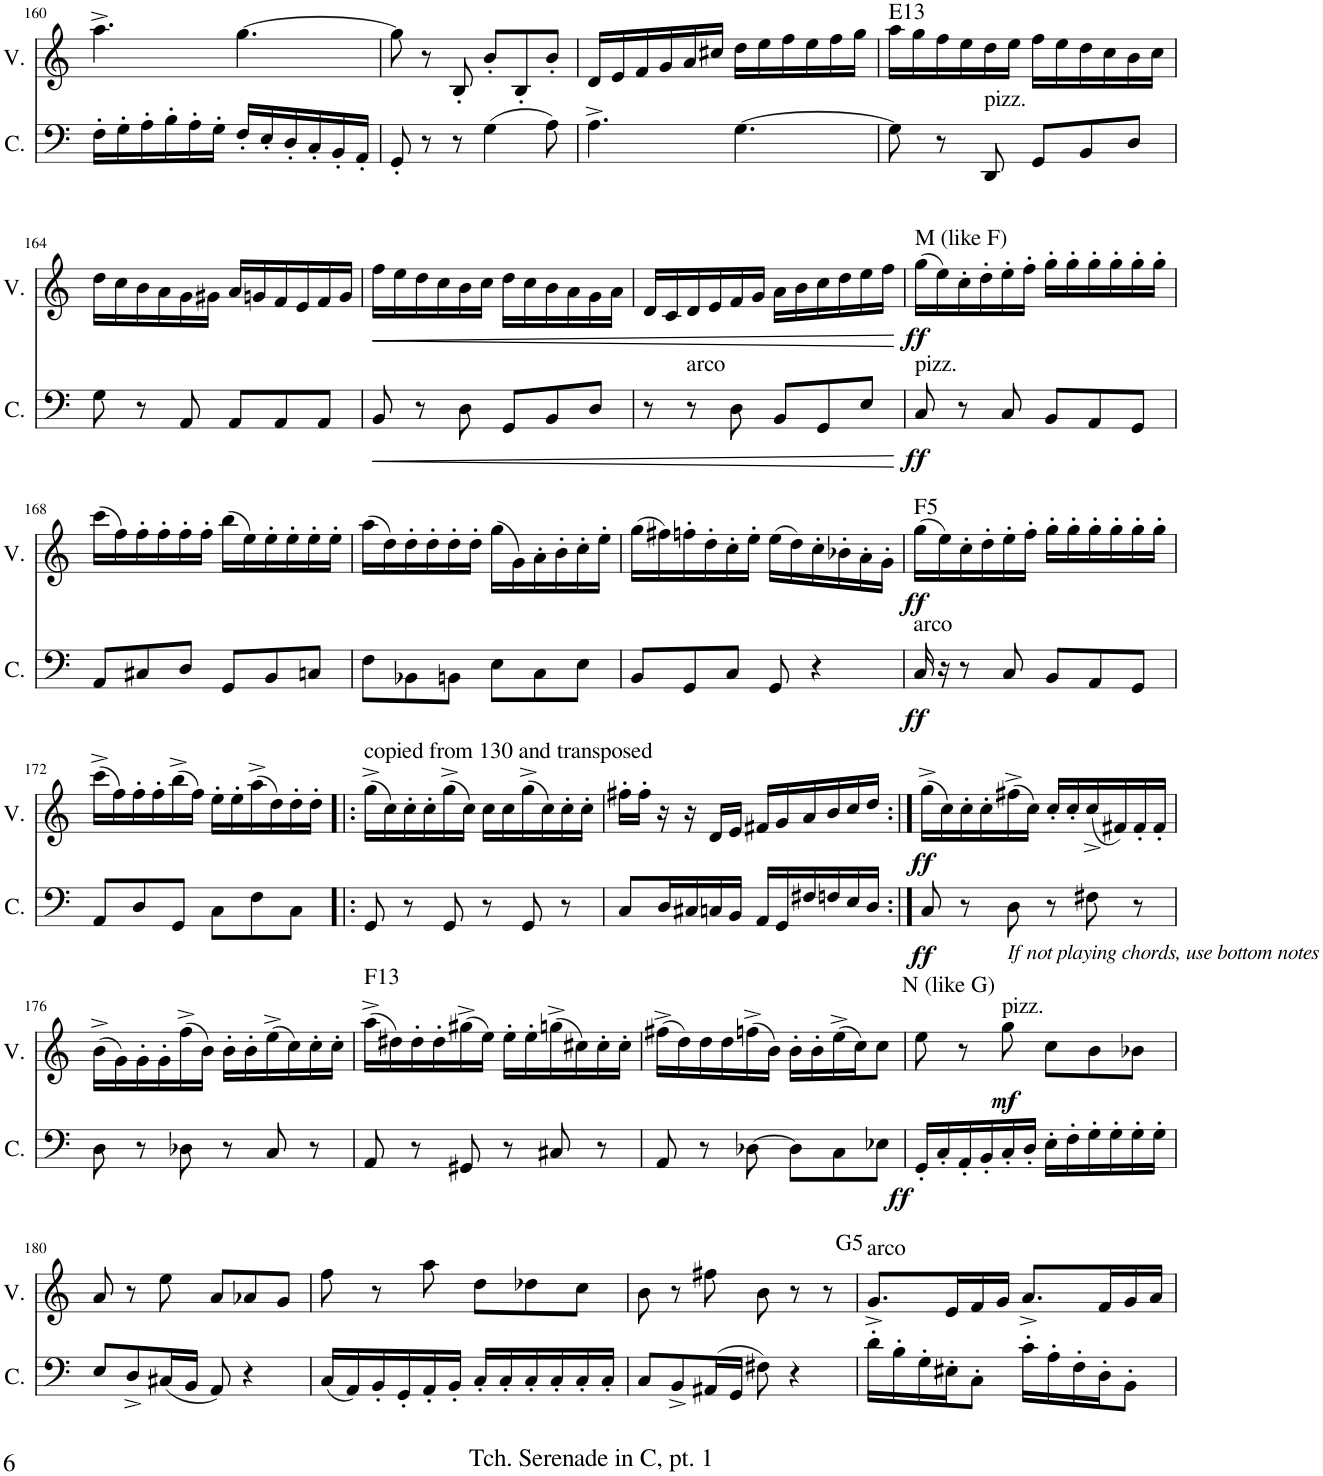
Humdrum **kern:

**kern	**dynam	**kern	**dynam
*part2	*part2	*part1	*part1
*staff2	*staff2	*staff1	*staff1
*I"Cello	*	*I"Vln.	*
*I'C.	*	*I'V.	*
!!LO:PB:g=z
*clefF4	*	*clefG2	*
*k[]	*	*k[]	*
*M6/8	*	*M6/8	*
=160	=160	=160	=160
16F'\LL	.	4.aa^\	.
16G'\	.	.	.
16A'\	.	.	.
16B'\	.	.	.
16A'\	.	.	.
16G'\JJ	.	.	.
16F'/LL	.	[4.gg\	.
16E'/	.	.	.
16D'/	.	.	.
16C'/	.	.	.
16BB'/	.	.	.
16AA'/JJ	.	.	.
=161	=161	=161	=161
8GG'/	.	8gg\]	.
8r	.	8r	.
8r	.	8B'/	.
(4G\	.	8b'/L	.
.	.	8B'/	.
8A\)	.	8b'/J	.
=162	=162	=162	=162
4.A^\	.	16d/LL	.
.	.	16e/	.
.	.	16f/	.
.	.	16g/	.
.	.	16a/	.
.	.	16cc#X/JJ	.
[4.G\	.	16dd\LL	.
.	.	16ee\	.
.	.	16ff\	.
.	.	16ee\	.
.	.	16ff\	.
.	.	16gg\JJ	.
=163	=163	=163	=163
!	!	!LO:TX:a:t=E13	!
8G\]	.	16aa\LL	.
.	.	16gg\	.
8r	.	16ff\	.
.	.	16ee\	.
!LO:TX:a:t=pizz.	!	!	!
8DD/	.	16dd\	.
.	.	16ee\JJ	.
8GG/L	.	16ff\LL	.
.	.	16ee\	.
8BB/	.	16dd\	.
.	.	16cc\	.
8D/J	.	16b\	.
.	.	16cc\JJ	.
!!LO:LB:g=z
=164	=164	=164	=164
8G\	.	16dd\LL	.
.	.	16cc\	.
8r	.	16b\	.
.	.	16a\	.
8AA/	.	16g\	.
.	.	16g#X\JJ	.
8AA/L	.	16a/LL	.
.	.	16gn/	.
8AA/	.	16f/	.
.	.	16e/	.
8AA/J	.	16f/	.
.	.	16g/JJ	.
=165	=165	=165	=165
!	!LO:HP:b	!	!LO:HP:b
8BB/	<	16ff\LL	<
.	.	16ee\	.
8r	.	16dd\	.
.	.	16cc\	.
8D\	.	16b\	.
.	.	16cc\JJ	.
8GG/L	.	16dd\LL	.
.	.	16cc\	.
8BB/	.	16b\	.
.	.	16a\	.
8D/J	.	16g\	.
.	.	16a\JJ	.
=166	=166	=166	=166
8r	.	16d/LL	.
.	.	16c/	.
!LO:TX:a:t=arco	!	!	!
8r	.	16d/	.
.	.	16e/	.
8D\	.	16f/	.
.	.	16g/JJ	.
8BB/L	.	16a\LL	.
.	.	16b\	.
8GG/	.	16cc\	.
.	.	16dd\	.
8E/J	.	16ee\	.
.	.	16ff\JJ	.
.	[	.	[
=167	=167	=167	=167
!	!	!LO:TX:a:t=M (like F)	!
!LO:TX:a:t=pizz.	!	!	!
!	!LO:DY:b	!	!LO:DY:b
8C/	ff	(16gg\LL	ff
.	.	16ee\)	.
8r	.	16cc'\	.
.	.	16dd'\	.
8C/	.	16ee'\	.
.	.	16ff'\JJ	.
8BB/L	.	16gg'\LL	.
.	.	16gg'\	.
8AA/	.	16gg'\	.
.	.	16gg'\	.
8GG/J	.	16gg'\	.
.	.	16gg'\JJ	.
!!LO:LB:g=z
=168	=168	=168	=168
8AA/L	.	(16ccc\LL	.
.	.	16ff\)	.
8C#X/	.	16ff'\	.
.	.	16ff'\	.
8D/J	.	16ff'\	.
.	.	16ff'\JJ	.
8GG/L	.	(16bb\LL	.
.	.	16ee\)	.
8BB/	.	16ee'\	.
.	.	16ee'\	.
8Cn/J	.	16ee'\	.
.	.	16ee'\JJ	.
=169	=169	=169	=169
8F\L	.	(16aa\LL	.
.	.	16dd\)	.
8BB-X\	.	16dd'\	.
.	.	16dd'\	.
8BBn\J	.	16dd'\	.
.	.	16dd'\JJ	.
8E\L	.	(16gg\LL	.
.	.	16g\)	.
8C\	.	16a'\	.
.	.	16b'\	.
8E\J	.	16cc'\	.
.	.	16ee'\JJ	.
=170	=170	=170	=170
8BB/L	.	(16gg\LL	.
.	.	16ff#X\)	.
8GG/	.	16ffn'\	.
.	.	16dd'\	.
8C/J	.	16cc'\	.
.	.	16ee'\JJ	.
8GG/	.	(16ee\LL	.
.	.	16dd\)	.
4r	.	16cc'\	.
.	.	16b-X'\	.
.	.	16a'\	.
.	.	16g'\JJ	.
=171	=171	=171	=171
!	!	!LO:TX:a:t=F5	!
!LO:TX:a:t=arco	!	!	!
!	!LO:DY:b	!	!LO:DY:b
16C/	ff	(16gg\LL	ff
16r	.	16ee\)	.
8r	.	16cc'\	.
.	.	16dd'\	.
8C/	.	16ee'\	.
.	.	16ff'\JJ	.
8BB/L	.	16gg'\LL	.
.	.	16gg'\	.
8AA/	.	16gg'\	.
.	.	16gg'\	.
8GG/J	.	16gg'\	.
.	.	16gg'\JJ	.
!!LO:LB:g=z
=172	=172	=172	=172
8AA/L	.	(16ccc^\LL	.
.	.	16ff\)	.
8D/	.	16ff'\	.
.	.	16ff'\	.
8GG/J	.	(16bb^\	.
.	.	16ff\JJ)	.
8C\L	.	16ee'\LL	.
.	.	16ee'\	.
8F\	.	(16aa^\	.
.	.	16dd\)	.
8C\J	.	16dd'\	.
.	.	16dd'\JJ	.
=173!|:	=173!|:	=173!|:	=173!|:
!	!	!LO:TX:a:t=copied from 130 and transposed	!
8GG/	.	(16gg^\LL	.
.	.	16cc\)	.
8r	.	16cc'\	.
.	.	16cc'\	.
8GG/	.	(16gg^\	.
.	.	16cc\JJ)	.
8r	.	16cc\LL	.
.	.	16cc\	.
8GG/	.	(16gg^\	.
.	.	16cc\)	.
8r	.	16cc'\	.
.	.	16cc'\JJ	.
=174	=174	=174	=174
8C/L	.	16ff#X'\LL	.
.	.	16ff#'\JJ	.
16D/L	.	16r	.
16C#X/	.	16r	.
16Cn/	.	16d/LL	.
16BB/JJ	.	16e/JJ	.
16AA/LL	.	16f#X/LL	.
16GG/	.	16g/	.
16F#X/	.	16a/	.
16Fn/	.	16b/	.
16E/	.	16cc/	.
16D/JJ	.	16dd/JJ	.
=175:|!	=175:|!	=175:|!	=175:|!
!	!LO:DY:b	!	!LO:DY:b
8C/	ff	(16gg^\LL	ff
.	.	16cc\)	.
8r	.	16cc'\	.
.	.	16cc'\	.
!LO:TX:b:i:t=If not playing chords, use bottom notes	!	!	!
8D\	.	(16ff#X^\	.
.	.	16cc\JJ)	.
8r	.	16cc'/LL	.
.	.	16cc'/	.
8F#X\	.	(16cc^/	.
.	.	16f#X/)	.
8r	.	16f#'/	.
.	.	16f#'/JJ	.
!!LO:LB:g=z
=176	=176	=176	=176
8D\	.	(16b^\LL	.
.	.	16g\)	.
8r	.	16g'\	.
.	.	16g'\	.
8D-X\	.	(16ff^\	.
.	.	16b\JJ)	.
8r	.	16b'\LL	.
.	.	16b'\	.
8C/	.	(16ee^\	.
.	.	16cc\)	.
8r	.	16cc'\	.
.	.	16cc'\JJ	.
=177	=177	=177	=177
!	!	!LO:TX:a:t=F13	!
8AA/	.	(16aa^\LL	.
.	.	16dd#X\)	.
8r	.	16dd#'\	.
.	.	16dd#'\	.
8GG#X/	.	(16gg#X^\	.
.	.	16ee\JJ)	.
8r	.	16ee'\LL	.
.	.	16ee'\	.
8C#X/	.	(16ggn^\	.
.	.	16cc#X\)	.
8r	.	16cc#'\	.
.	.	16cc#'\JJ	.
=178	=178	=178	=178
8AA/	.	(16ff#X^\LL	.
.	.	16dd\)	.
8r	.	16dd\	.
.	.	16dd\	.
[8D-X\	.	(16ffn^\	.
.	.	16b\JJ)	.
8D-\L]	.	16b'\LL	.
.	.	16b'\	.
8C\	.	(16ee^\	.
.	.	16cc\J)	.
!	!LO:DY:b	!	!
8E-X\J	ff	8cc\J	.
=179	=179	=179	=179
!	!	!LO:TX:a:t=N (like G)	!
16GG'/LL	.	8ee\	.
16C'/	.	.	.
16AA'/	.	8r	.
16BB'/	.	.	.
!	!	!LO:TX:a:t=pizz.	!
!	!	!	!LO:DY:b
16C'/	.	8gg\	mf
16D'/JJ	.	.	.
16E'\LL	.	8cc\L	.
16F'\	.	.	.
16G'\	.	8b\	.
16G'\	.	.	.
16G'\	.	8b-X\J	.
16G'\JJ	.	.	.
!!LO:LB:g=z
=180	=180	=180	=180
8E/L	.	8a/	.
8D^/	.	8r	.
(16C#X/L	.	8ee\	.
16BB/JJ	.	.	.
8AA/)	.	8a/L	.
4r	.	8a-X/	.
.	.	8g/J	.
=181	=181	=181	=181
(16C/LL	.	8ff\	.
16AA/)	.	.	.
16BB'/	.	8r	.
16GG'/	.	.	.
16AA'/	.	8aa\	.
16BB'/JJ	.	.	.
16C'/LL	.	8dd\L	.
16C'/	.	.	.
16C'/	.	8dd-X\	.
16C'/	.	.	.
16C'/	.	8cc\J	.
16C'/JJ	.	.	.
=182	=182	=182	=182
8C/L	.	8b\	.
8BB^/	.	8r	.
(16AA#X/L	.	8ff#X\	.
16GG/JJ	.	.	.
8F#X\)	.	8b\	.
4r	.	8r	.
.	.	8r	.
=183	=183	=183	=183
!	!	!LO:TX:a:t=G5	!
!	!	!LO:TX:a:t=arco	!
16d'\LL	.	8.g^/L	.
16B'\	.	.	.
16G'\	.	.	.
16E#X'\J	.	16e/L	.
8C'\J	.	16f/	.
.	.	16g/JJ	.
16c'\LL	.	8.a^/L	.
16A'\	.	.	.
16F'\	.	.	.
16D'\J	.	16f/L	.
8BB'\J	.	16g/	.
.	.	16a/JJ	.
=	=	=	=
*-	*-	*-	*-
